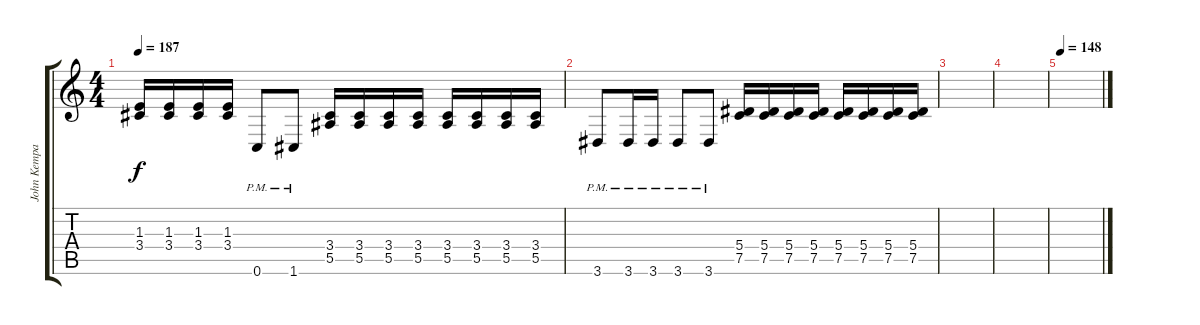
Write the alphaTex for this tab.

\track ("John Kempainen (Harmonizer)" "John Kempa") {instrument distortionguitar}
\staff {score tabs}
\tuning (C4 G3 Eb3 Bb2 F2 C2) {hide}
\ts (4 4)
\tempo 187
\clef g2
\ks c
(1.3 3.4).16{dy f} (1.3 3.4).16 (1.3 3.4).16 (1.3 3.4).16 0.6{pm}.8 1.6{pm}.8 (3.4 5.5).16 (3.4 5.5).16 (3.4 5.5).16 (3.4 5.5).16 (3.4 5.5).16 (3.4 5.5).16 (3.4 5.5).16 (3.4 5.5).16 |
3.6{pm}.8 3.6{pm}.16 3.6{pm}.16 3.6{pm}.8 3.6{pm}.8 (5.4 7.5).16 (5.4 7.5).16 (5.4 7.5).16 (5.4 7.5).16 (5.4 7.5).16 (5.4 7.5).16 (5.4 7.5).16 (5.4 7.5).16 |
|
|
\tempo 148
